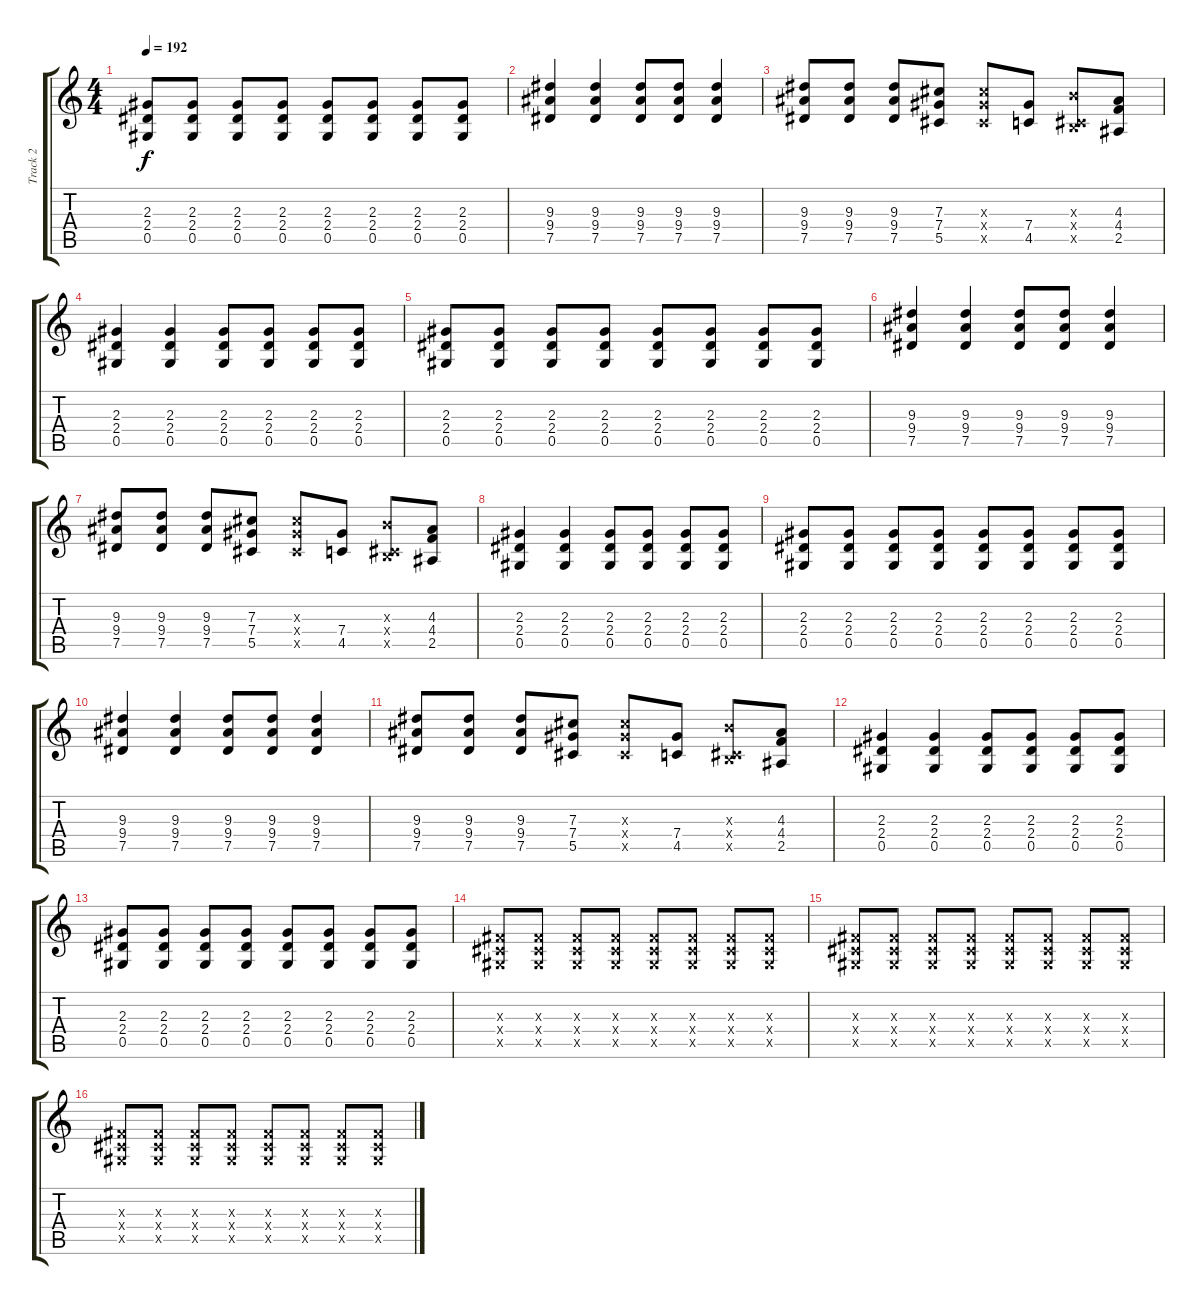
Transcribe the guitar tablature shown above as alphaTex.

\track ("Track 2" "Track 2") {instrument distortionguitar}
\staff {score tabs}
\tuning (Eb4 Bb3 Gb3 Db3 Ab2 Eb2) {hide}
\ts (4 4)
\tempo 192
\clef g2
\ks c
(2.3 2.4 0.5).8{dy f} (2.3 2.4 0.5).8 (2.3 2.4 0.5).8 (2.3 2.4 0.5).8 (2.3 2.4 0.5).8 (2.3 2.4 0.5).8 (2.3 2.4 0.5).8 (2.3 2.4 0.5).8 |
(9.3 9.4 7.5).4 (9.3 9.4 7.5).4 (9.3 9.4 7.5).8 (9.3 9.4 7.5).8 (9.3 9.4 7.5).4 |
(9.3 9.4 7.5).8 (9.3 9.4 7.5).8 (9.3 9.4 7.5).8 (7.3 7.4 5.5).8 (7.3{x} 7.4{x} 5.5{x}).8 (7.4 4.5).8 (5.3{x} 0.4{x} 3.5{x}).8 (4.3 4.4 2.5).8 |
(2.3 2.4 0.5).4 (2.3 2.4 0.5).4 (2.3 2.4 0.5).8 (2.3 2.4 0.5).8 (2.3 2.4 0.5).8 (2.3 2.4 0.5).8 |
(2.3 2.4 0.5).8 (2.3 2.4 0.5).8 (2.3 2.4 0.5).8 (2.3 2.4 0.5).8 (2.3 2.4 0.5).8 (2.3 2.4 0.5).8 (2.3 2.4 0.5).8 (2.3 2.4 0.5).8 |
(9.3 9.4 7.5).4 (9.3 9.4 7.5).4 (9.3 9.4 7.5).8 (9.3 9.4 7.5).8 (9.3 9.4 7.5).4 |
(9.3 9.4 7.5).8 (9.3 9.4 7.5).8 (9.3 9.4 7.5).8 (7.3 7.4 5.5).8 (7.3{x} 7.4{x} 5.5{x}).8 (7.4 4.5).8 (5.3{x} 0.4{x} 3.5{x}).8 (4.3 4.4 2.5).8 |
(2.3 2.4 0.5).4 (2.3 2.4 0.5).4 (2.3 2.4 0.5).8 (2.3 2.4 0.5).8 (2.3 2.4 0.5).8 (2.3 2.4 0.5).8 |
(2.3 2.4 0.5).8 (2.3 2.4 0.5).8 (2.3 2.4 0.5).8 (2.3 2.4 0.5).8 (2.3 2.4 0.5).8 (2.3 2.4 0.5).8 (2.3 2.4 0.5).8 (2.3 2.4 0.5).8 |
(9.3 9.4 7.5).4 (9.3 9.4 7.5).4 (9.3 9.4 7.5).8 (9.3 9.4 7.5).8 (9.3 9.4 7.5).4 |
(9.3 9.4 7.5).8 (9.3 9.4 7.5).8 (9.3 9.4 7.5).8 (7.3 7.4 5.5).8 (7.3{x} 7.4{x} 5.5{x}).8 (7.4 4.5).8 (5.3{x} 0.4{x} 3.5{x}).8 (4.3 4.4 2.5).8 |
(2.3 2.4 0.5).4 (2.3 2.4 0.5).4 (2.3 2.4 0.5).8 (2.3 2.4 0.5).8 (2.3 2.4 0.5).8 (2.3 2.4 0.5).8 |
(2.3 2.4 0.5).8 (2.3 2.4 0.5).8 (2.3 2.4 0.5).8 (2.3 2.4 0.5).8 (2.3 2.4 0.5).8 (2.3 2.4 0.5).8 (2.3 2.4 0.5).8 (2.3 2.4 0.5).8 |
(0.3{x} 0.4{x} 0.5{x}).8 (0.3{x} 0.4{x} 0.5{x}).8 (0.3{x} 0.4{x} 0.5{x}).8 (0.3{x} 0.4{x} 0.5{x}).8 (0.3{x} 0.4{x} 0.5{x}).8 (0.3{x} 0.4{x} 0.5{x}).8 (0.3{x} 0.4{x} 0.5{x}).8 (0.3{x} 0.4{x} 0.5{x}).8 |
(0.3{x} 0.4{x} 0.5{x}).8 (0.3{x} 0.4{x} 0.5{x}).8 (0.3{x} 0.4{x} 0.5{x}).8 (0.3{x} 0.4{x} 0.5{x}).8 (0.3{x} 0.4{x} 0.5{x}).8 (0.3{x} 0.4{x} 0.5{x}).8 (0.3{x} 0.4{x} 0.5{x}).8 (0.3{x} 0.4{x} 0.5{x}).8 |
(0.3{x} 0.4{x} 0.5{x}).8 (0.3{x} 0.4{x} 0.5{x}).8 (0.3{x} 0.4{x} 0.5{x}).8 (0.3{x} 0.4{x} 0.5{x}).8 (0.3{x} 0.4{x} 0.5{x}).8 (0.3{x} 0.4{x} 0.5{x}).8 (0.3{x} 0.4{x} 0.5{x}).8 (0.3{x} 0.4{x} 0.5{x}).8
